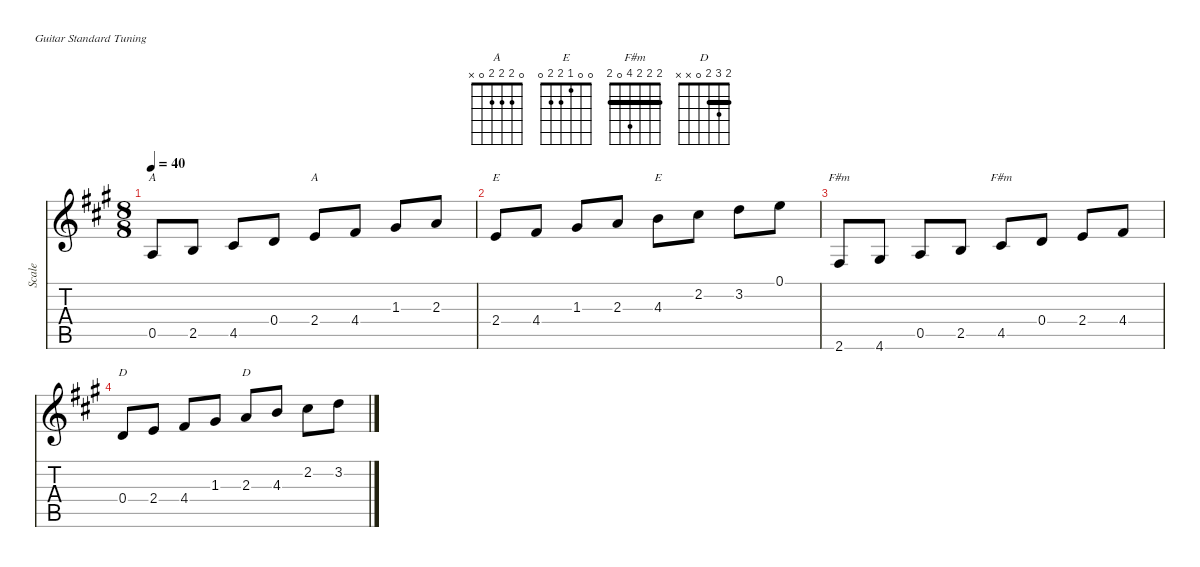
\defaultSystemsLayout 4
\hideDynamics
\bracketExtendMode nobrackets
\track ("Scale" "Scale") {defaultSystemsLayout 4 instrument acousticguitarsteel}
\staff {score tabs}
\tuning (E4 B3 G3 D3 A2 E2)
\chord ("A" 0 2 2 2 0 x) {showfingering false}
\chord ("E" 0 0 1 2 2 0) {showfingering false}
\chord ("F#m" 2 2 2 4 0 2) {showfingering false barre (2 2)}
\chord ("D" 2 3 2 0 x x) {showfingering false barre 2}
\ts (8 8)
\beaming (8 2 2 2 2)
\tempo 40
\clef g2
\ks a
0.5{acc forcenatural}.8{ch "A" dy mf instrument acousticguitarsteel beam Up} 2.5{acc forcenatural}.8{beam Up} 4.5{acc #}.8{beam Up} 0.4{acc forcenatural}.8{beam Up} 2.4{acc forcenatural}.8{ch "A" beam Up} 4.4{acc #}.8{beam Up} 1.3{acc #}.8{beam Up} 2.3{acc forcenatural}.8{beam Up} |
2.4{acc forcenatural}.8{ch "E" beam Up} 4.4{acc #}.8{beam Up} 1.3{acc #}.8{beam Up} 2.3{acc forcenatural}.8{beam Up} 4.3{acc forcenatural}.8{ch "E" beam Down} 2.2{acc #}.8{beam Down} 3.2{acc forcenatural}.8{beam Down} 0.1{acc forcenatural}.8{beam Down} |
2.6{acc #}.8{ch "F#m" beam Up} 4.6{acc #}.8{beam Up} 0.5{acc forcenatural}.8{beam Up} 2.5{acc forcenatural}.8{beam Up} 4.5{acc #}.8{ch "F#m" beam Up} 0.4{acc forcenatural}.8{beam Up} 2.4{acc forcenatural}.8{beam Up} 4.4{acc #}.8{beam Up} |
0.4{acc forcenatural}.8{ch "D" beam Up} 2.4{acc forcenatural}.8{beam Up} 4.4{acc #}.8{beam Up} 1.3{acc #}.8{beam Up} 2.3{acc forcenatural}.8{ch "D" beam Up} 4.3{acc forcenatural}.8{beam Up} 2.2{acc #}.8{beam Down} 3.2{acc forcenatural}.8{beam Down}
